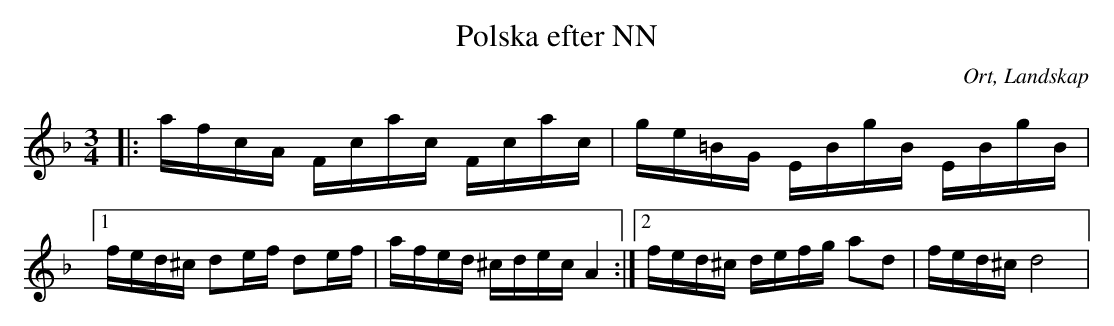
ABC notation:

X:1
T:Polska efter NN
O:Ort, Landskap
M:3/4
L:1/8
K:F
|:a/f/c/A/  F/c/a/c/ F/c/a/c/|g/e/=B/G/  E/B/g/B/  E/B/g/B/|1 f/e/d/^c/ de/f/ de/f/|a/f/e/d/ ^c/d/e/c/ A2:|2 f/e/d/^c/ d/e/f/g/ ad|f/e/d/^c/ d4|
